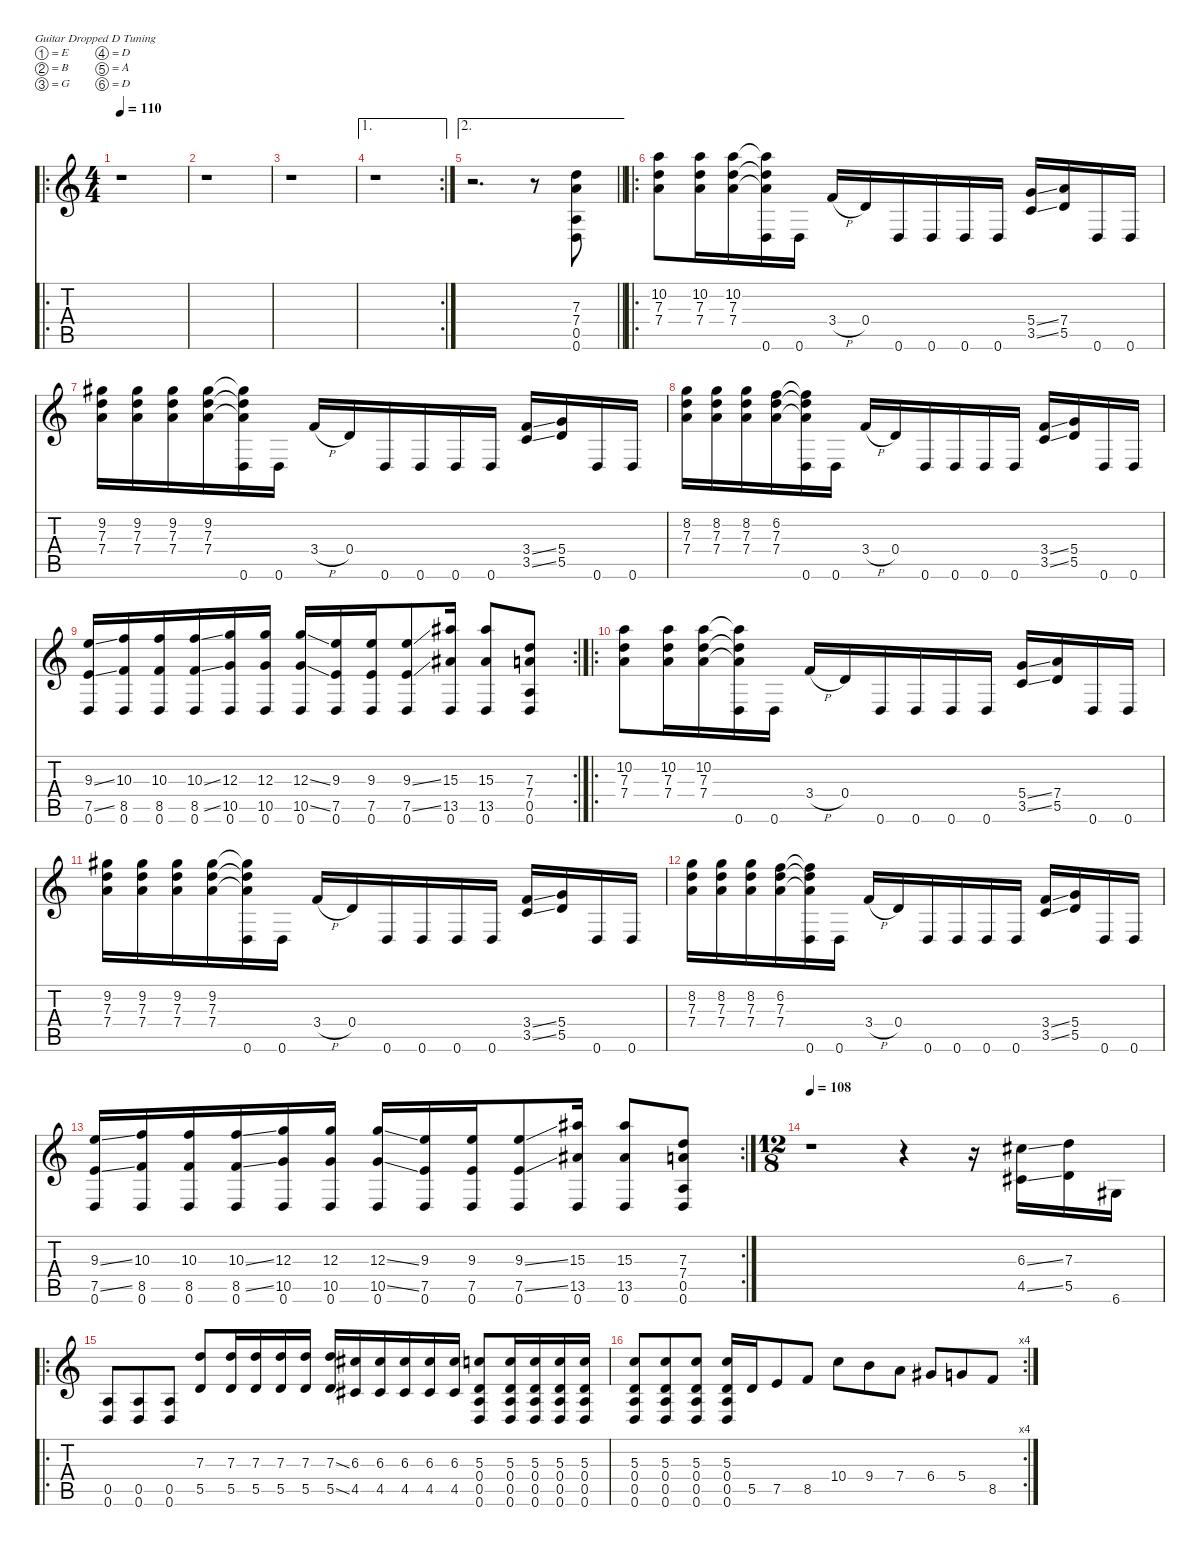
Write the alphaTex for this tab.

\defaultSystemsLayout 4
\hideDynamics
\bracketExtendMode nobrackets
\singleTrackTrackNamePolicy hidden
\multiTrackTrackNamePolicy hidden
\firstSystemTrackNameMode fullname
\otherSystemsTrackNameOrientation horizontal
\track ("Distortion 1" "dist.guit.") {instrument distortionguitar}
\staff {score tabs}
\tuning (E4 B3 G3 D3 A2 D2)
\ro
\ts (4 4)
\beaming (8 3 3 3 3)
\tempo 110
\clef g2
\ks aminor
r.1{dy f beam Down} |
r.1{beam Down} |
r.1{beam Down} |
\ae 1
\rc 2
r.1{beam Down} |
\ae 2
\barLineRight lightlight
r.2{d beam Down} r.8{beam Down} (7.3 7.4 0.5 0.6).8{beam Up} |
\ro
(10.2 7.3 7.4).8{beam Down} (10.2 7.3 7.4).16{beam Down} (10.2 7.3 7.4).16{beam Down} (10.2{t} 7.3{t} 7.4{t} 0.6).16{beam Down} 0.6.16{beam Down} 3.4{h}.16{beam Up} 0.4.16{beam Up} 0.6.16{beam Up} 0.6.16{beam Up} 0.6.16{beam Up} 0.6.16{beam Up} (5.4{ss} 3.5{ss}).16{beam Up} (7.4 5.5).16{beam Up} 0.6.16{beam Up} 0.6.16{beam Up} |
(9.2{acc #} 7.3 7.4).16{beam Down} (9.2{acc #} 7.3 7.4).16{beam Down} (9.2{acc #} 7.3 7.4).16{beam Down} (9.2{acc #} 7.3 7.4).16{beam Down} (9.2{t acc #} 7.3{t} 7.4{t} 0.6).16{beam Down} 0.6.16{beam Down} 3.4{h}.16{beam Up} 0.4.16{beam Up} 0.6.16{beam Up} 0.6.16{beam Up} 0.6.16{beam Up} 0.6.16{beam Up} (3.4{ss} 3.5{ss}).16{beam Up} (5.4 5.5).16{beam Up} 0.6.16{beam Up} 0.6.16{beam Up} |
(8.2 7.3 7.4).16{beam Down} (8.2 7.3 7.4).16{beam Down} (8.2 7.3 7.4).16{beam Down} (6.2 7.3 7.4).16{beam Down} (6.2{t} 7.3{t} 7.4{t} 0.6).16{beam Down} 0.6.16{beam Down} 3.4{h}.16{beam Up} 0.4.16{beam Up} 0.6.16{beam Up} 0.6.16{beam Up} 0.6.16{beam Up} 0.6.16{beam Up} (3.4{ss} 3.5{ss}).16{beam Up} (5.4 5.5).16{beam Up} 0.6.16{beam Up} 0.6.16{beam Up} |
\rc 2
(9.3{ss} 7.5{ss} 0.6).16{beam Up} (10.3 8.5 0.6).16{beam Up} (10.3 8.5 0.6).16{beam Up} (10.3{ss} 8.5{ss} 0.6).16{beam Up} (12.3 10.5 0.6).16{beam Up} (12.3 10.5 0.6).16{beam Up} (12.3{ss} 10.5{ss} 0.6).16{beam Up} (9.3 7.5 0.6).16{beam Up} (9.3 7.5 0.6).16{beam Up} (9.3{ss} 7.5{ss} 0.6).8{beam Up} (15.3{acc #} 13.5{acc #} 0.6).16{beam Up} (15.3{acc #} 13.5{acc #} 0.6).8{beam Up} (7.3 7.4 0.5 0.6).8{beam Up} |
\ro
(10.2 7.3 7.4).8{beam Down} (10.2 7.3 7.4).16{beam Down} (10.2 7.3 7.4).16{beam Down} (10.2{t} 7.3{t} 7.4{t} 0.6).16{beam Down} 0.6.16{beam Down} 3.4{h}.16{beam Up} 0.4.16{beam Up} 0.6.16{beam Up} 0.6.16{beam Up} 0.6.16{beam Up} 0.6.16{beam Up} (5.4{ss} 3.5{ss}).16{beam Up} (7.4 5.5).16{beam Up} 0.6.16{beam Up} 0.6.16{beam Up} |
(9.2{acc #} 7.3 7.4).16{beam Down} (9.2{acc #} 7.3 7.4).16{beam Down} (9.2{acc #} 7.3 7.4).16{beam Down} (9.2{acc #} 7.3 7.4).16{beam Down} (9.2{t acc #} 7.3{t} 7.4{t} 0.6).16{beam Down} 0.6.16{beam Down} 3.4{h}.16{beam Up} 0.4.16{beam Up} 0.6.16{beam Up} 0.6.16{beam Up} 0.6.16{beam Up} 0.6.16{beam Up} (3.4{ss} 3.5{ss}).16{beam Up} (5.4 5.5).16{beam Up} 0.6.16{beam Up} 0.6.16{beam Up} |
(8.2 7.3 7.4).16{beam Down} (8.2 7.3 7.4).16{beam Down} (8.2 7.3 7.4).16{beam Down} (6.2 7.3 7.4).16{beam Down} (6.2{t} 7.3{t} 7.4{t} 0.6).16{beam Down} 0.6.16{beam Down} 3.4{h}.16{beam Up} 0.4.16{beam Up} 0.6.16{beam Up} 0.6.16{beam Up} 0.6.16{beam Up} 0.6.16{beam Up} (3.4{ss} 3.5{ss}).16{beam Up} (5.4 5.5).16{beam Up} 0.6.16{beam Up} 0.6.16{beam Up} |
\rc 2
(9.3{ss} 7.5{ss} 0.6).16{beam Up} (10.3 8.5 0.6).16{beam Up} (10.3 8.5 0.6).16{beam Up} (10.3{ss} 8.5{ss} 0.6).16{beam Up} (12.3 10.5 0.6).16{beam Up} (12.3 10.5 0.6).16{beam Up} (12.3{ss} 10.5{ss} 0.6).16{beam Up} (9.3 7.5 0.6).16{beam Up} (9.3 7.5 0.6).16{beam Up} (9.3{ss} 7.5{ss} 0.6).8{beam Up} (15.3{acc #} 13.5{acc #} 0.6).16{beam Up} (15.3{acc #} 13.5{acc #} 0.6).8{beam Up} (7.3 7.4 0.5 0.6).8{beam Up} |
\ts (12 8)
\beaming (8 3 3 3 3)
\tempo 108
r.1{beam Down} r.4{beam Down} r.16{beam Down} (6.3{ss acc #} 4.5{ss acc #}).16{beam Up} (7.3 5.5).16{beam Up} 6.6{acc #}.16{beam Up} |
\ro
(0.5 0.6).8{beam Up} (0.5 0.6).8{beam Up} (0.5 0.6).8{beam Up} (7.3 5.5).8{beam Up} (7.3 5.5).16{beam Up} (7.3 5.5).16{beam Up} (7.3 5.5).16{beam Up} (7.3 5.5).16{beam Up} (7.3{ss} 5.5{ss}).16{beam Up} (6.3{acc #} 4.5{acc #}).16{beam Up} (6.3{acc #} 4.5{acc #}).16{beam Up} (6.3{acc #} 4.5{acc #}).16{beam Up} (6.3{acc #} 4.5{acc #}).16{beam Up} (6.3{acc #} 4.5{acc #}).16{beam Up} (5.3 0.4 0.5 0.6).8{beam Up} (5.3 0.4 0.5 0.6).16{beam Up} (5.3 0.4 0.5 0.6).16{beam Up} (5.3 0.4 0.5 0.6).16{beam Up} (5.3 0.4 0.5 0.6).16{beam Up} |
\rc 4
(5.3 0.4 0.5 0.6).8{beam Up} (5.3 0.4 0.5 0.6).8{beam Up} (5.3 0.4 0.5 0.6).8{beam Up} (5.3 0.4 0.5 0.6).16{beam Up} 5.5.16{beam Up} 7.5.8{beam Up} 8.5.8{beam Up} 10.4.8{beam Down} 9.4.8{beam Down} 7.4.8{beam Down} 6.4{acc #}.8{beam Up} 5.4.8{beam Up} 8.5.8{beam Up}
